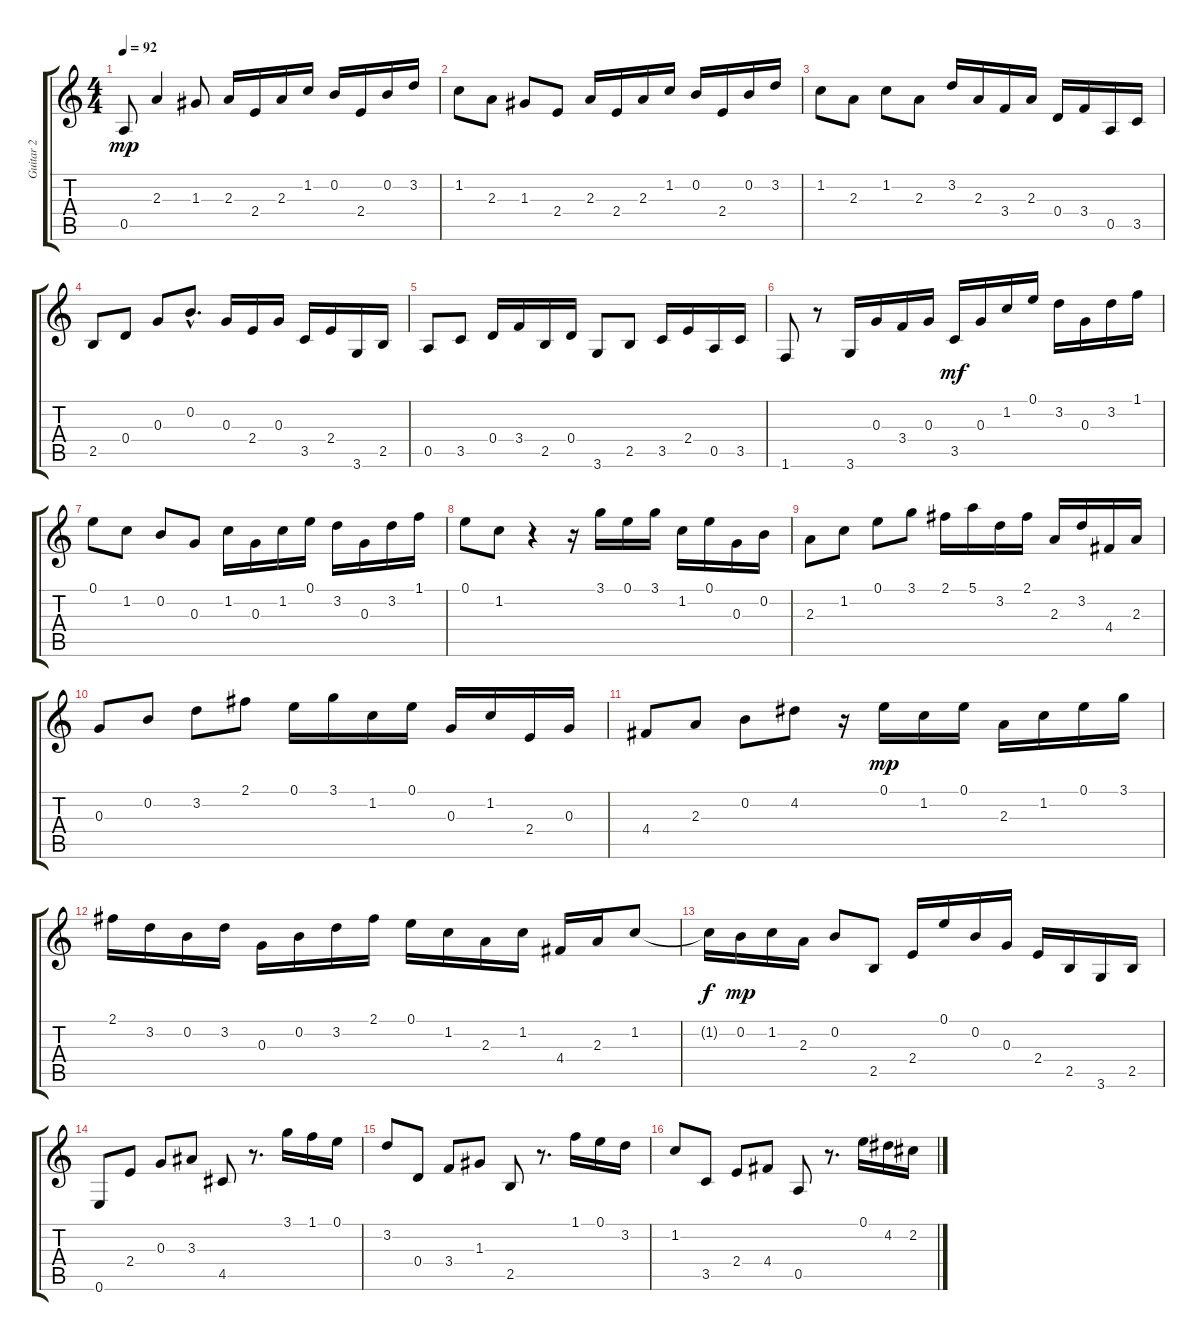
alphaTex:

\track ("Guitar 2" "Guitar 2") {instrument acousticguitarnylon}
\staff {score tabs}
\tuning (E4 B3 G3 D3 A2 E2) {hide}
\ts (4 4)
\tempo 92
\clef g2
\ks c
0.5.8{dy mp instrument acousticguitarnylon} 2.3.4 1.3.8 2.3.16 2.4.16 2.3.16 1.2.16 0.2.16 2.4.16 0.2.16 3.2.16 |
1.2.8 2.3.8 1.3.8 2.4.8 2.3.16 2.4.16 2.3.16 1.2.16 0.2.16 2.4.16 0.2.16 3.2.16 |
1.2.8 2.3.8 1.2.8 2.3.8 3.2.16 2.3.16 3.4.16 2.3.16 0.4.16 3.4.16 0.5.16 3.5.16 |
2.5.8 0.4.8 0.3.8 0.2{hac}.8{d} 0.3.16 2.4.16 0.3.16 3.5.16 2.4.16 3.6.16 2.5.16 |
0.5.8 3.5.8 0.4.16 3.4.16 2.5.16 0.4.16 3.6.8 2.5.8 3.5.16 2.4.16 0.5.16 3.5.16 |
1.6.8 r.8 3.6.16 0.3.16 3.4.16 0.3.16 3.5.16{dy mf} 0.3.16 1.2.16 0.1.16 3.2.16 0.3.16 3.2.16 1.1.16 |
0.1.8 1.2.8 0.2.8 0.3.8 1.2.16 0.3.16 1.2.16 0.1.16 3.2.16 0.3.16 3.2.16 1.1.16 |
0.1.8 1.2.8 r.4 r.16 3.1.16 0.1.16 3.1.16 1.2.16 0.1.16 0.3.16 0.2.16 |
2.3.8 1.2.8 0.1.8 3.1.8 2.1.16 5.1.16 3.2.16 2.1.16 2.3.16 3.2.16 4.4.16 2.3.16 |
0.3.8 0.2.8 3.2.8 2.1.8 0.1.16 3.1.16 1.2.16 0.1.16 0.3.16 1.2.16 2.4.16 0.3.16 |
4.4.8 2.3.8 0.2.8 4.2.8 r.16 0.1.16{dy mp} 1.2.16 0.1.16 2.3.16 1.2.16 0.1.16 3.1.16 |
2.1.16 3.2.16 0.2.16 3.2.16 0.3.16 0.2.16 3.2.16 2.1.16 0.1.16 1.2.16 2.3.16 1.2.16 4.4.16 2.3.16 1.2.8 |
1.2{t}.16{dy f} 0.2.16{dy mp} 1.2.16 2.3.16 0.2.8 2.5.8 2.4.16 0.1.16 0.2.16 0.3.16 2.4.16 2.5.16 3.6.16 2.5.16 |
0.6.8 2.4.8 0.3.8 3.3.8 4.5.8 r.8{d} 3.1.16 1.1.16 0.1.16 |
3.2.8 0.4.8 3.4.8 1.3.8 2.5.8 r.8{d} 1.1.16 0.1.16 3.2.16 |
1.2.8 3.5.8 2.4.8 4.4.8 0.5.8 r.8{d} 0.1.16 4.2.16 2.2.16
